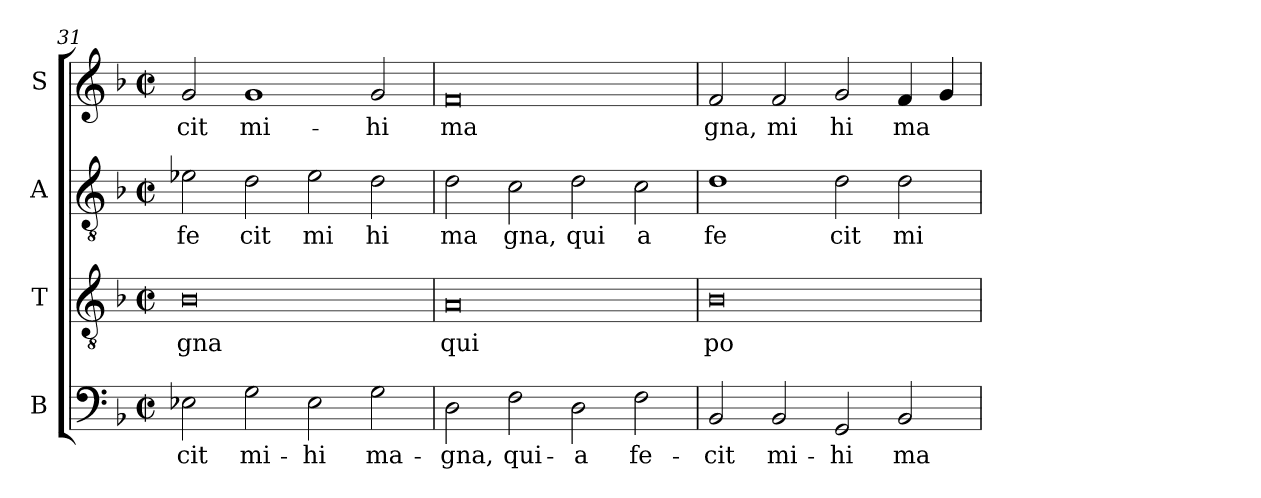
**kern	**text	**kern	**text	**kern	**text	**kern	**text
*part4	*part4	*part3	*part3	*part2	*part2	*part1	*part1
*staff4	*staff4	*staff3	*staff3	*staff2	*staff2	*staff1	*staff1
*I"B	*	*I"T	*	*I"A	*	*I"S	*
*I'B	*	*I'T	*	*I'A	*	*I'S	*
*clefF4	*	*clefGv2	*	*clefGv2	*	*clefG2	*
*k[b-]	*	*k[b-]	*	*k[b-]	*	*k[b-]	*
*F:	*	*F:	*	*F:	*	*F:	*
*M2/2	*	*M2/2	*	*M2/2	*	*M2/2	*
*met(c|)	*	*met(c|)	*	*met(c|)	*	*met(c|)	*
=31	=31	=31	=31	=31	=31	=31	=31
!	!LO:LY:b:cj	!	!LO:LY:b:cj	!	!LO:LY:b:cj	!	!LO:LY:b:cj
2E-X\	-cit	0B-	gna	2e-X\	fe	2g/	-cit
!	!LO:LY:b:cj	!	!	!	!LO:LY:b:cj	!	!LO:LY:b:cj
2G\	mi-	.	.	2d\	cit	1g	mi-
!	!LO:LY:b:cj	!	!	!	!LO:LY:b:cj	!	!
2E-\	-hi	.	.	2e-\	mi	.	.
!	!LO:LY:b:cj	!	!	!	!LO:LY:b:cj	!	!LO:LY:b:cj
2G\	ma-	.	.	2d\	hi	2g/	-hi
!!LO:LB:g=z
=32	=32	=32	=32	=32	=32	=32	=32
!	!LO:LY:b:cj	!	!LO:LY:b:cj	!	!LO:LY:b:cj	!	!LO:LY:b:cj
2D\	-gna,	0A	qui	2d\	ma	0f	ma
!	!LO:LY:b:cj	!	!	!	!LO:LY:b:cj	!	!
2F\	qui-	.	.	2c\	gna,	.	.
!	!LO:LY:b:cj	!	!	!	!LO:LY:b:cj	!	!
2D\	-a	.	.	2d\	qui	.	.
!	!LO:LY:b:cj	!	!	!	!LO:LY:b:cj	!	!
2F\	fe-	.	.	2c\	a	.	.
=33	=33	=33	=33	=33	=33	=33	=33
!	!LO:LY:b:cj	!	!LO:LY:b:cj	!	!LO:LY:b:cj	!	!LO:LY:b:cj
2BB-/	-cit	0B-	po	1d	fe	2f/	gna,
!	!LO:LY:b:cj	!	!	!	!	!	!LO:LY:b:cj
2BB-/	mi-	.	.	.	.	2f/	mi
!	!LO:LY:b:cj	!	!	!	!LO:LY:b:cj	!	!LO:LY:b:cj
2GG/	-hi	.	.	2d\	cit	2g/	hi
!	!LO:LY:b:cj	!	!	!	!LO:LY:b:cj	!	!LO:LY:b:cj
2BB-/	ma-	.	.	2d\	mi	4f/	ma
!	!	!	!	!	!	!	!LO:LY:b:cj
.	.	.	.	.	.	4g/	.
=	=	=	=	=	=	=	=
*-	*-	*-	*-	*-	*-	*-	*-
